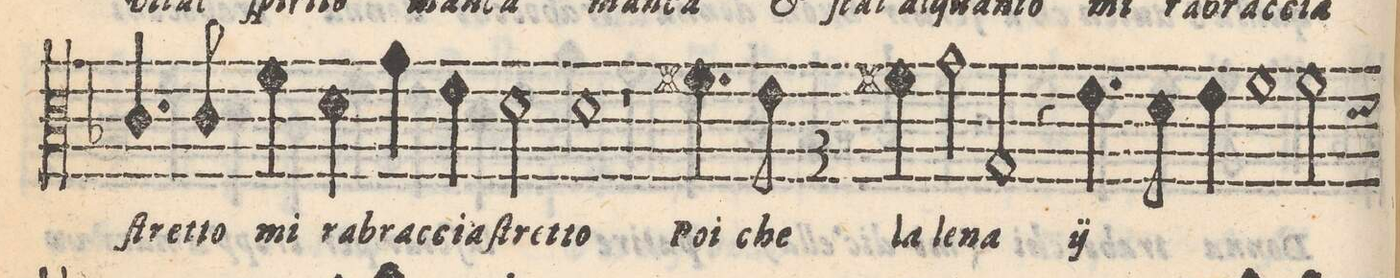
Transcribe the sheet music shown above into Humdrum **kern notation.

**kern	**text
*I"TENORE	*
*clefC3	*
*k[b-]	*
*met(C)	*
*M2/1	*
4.c/	ſtret-
8c/	-to
4f\	mi
4d\	ra-
4g\	-brac-
4e\	-cia
2d\	ſtret-
=25-	=25-
1d	-to
1r	.
=26-	=26-
3.f#X\	Poi
6e\	che
3f#X\	la
2g\	le-
2G/	-na
*	*ij
=27-	=27-
4r	.
4.e\	Poi
8d\	che
4e\	la
1f#yX	le-
=28-	=28-
2f#yX\	-na
*custos:d	*
*-	*-
